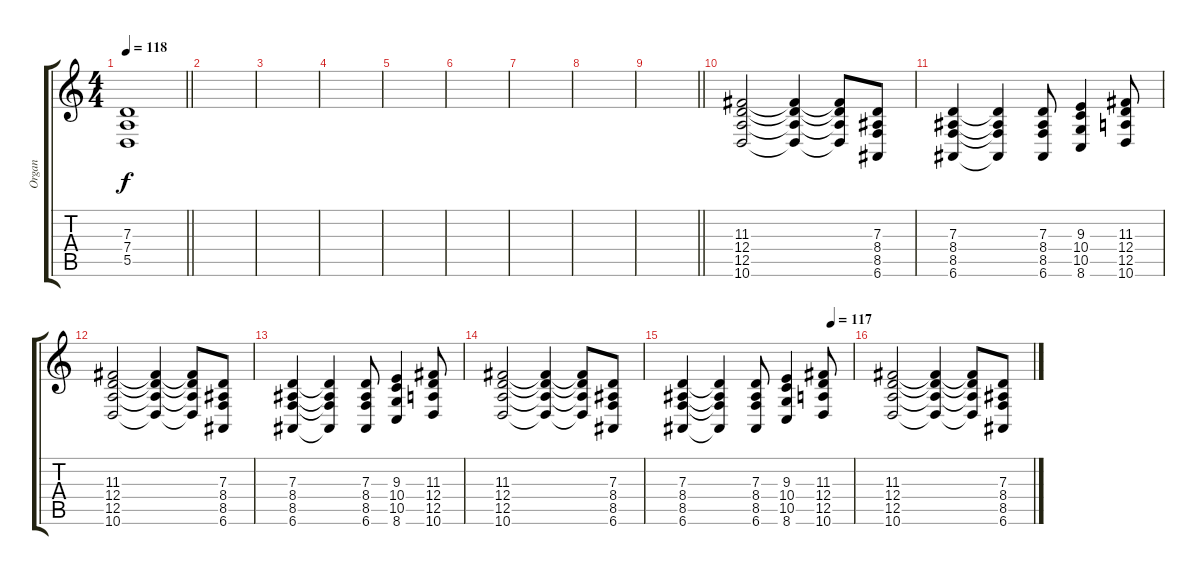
\track ("Organ" "Organ") {instrument drawbarorgan}
\staff {score tabs}
\tuning (E4 B3 G3 D3 A2 E2) {hide}
\ts (4 4)
\tempo 118
\clef g2
\barLineRight lightlight
\ks c
(7.3 7.4 5.5).1{dy f} |
|
|
|
|
|
|
|
\barLineRight lightlight
|
(11.3 12.4 12.5 10.6).2 (11.3{t} 12.4{t} 12.5{t} 10.6{t}).4 (11.3{t} 12.4{t} 12.5{t} 10.6{t}).8 (7.3 8.4 8.5 6.6).8 |
(7.3 8.4 8.5 6.6).4 (7.3{t} 8.4{t} 8.5{t} 6.6{t}).4 (7.3 8.4 8.5 6.6).8 (9.3 10.4 10.5 8.6).4 (11.3 12.4 12.5 10.6).8 |
(11.3 12.4 12.5 10.6).2 (11.3{t} 12.4{t} 12.5{t} 10.6{t}).4 (11.3{t} 12.4{t} 12.5{t} 10.6{t}).8 (7.3 8.4 8.5 6.6).8 |
(7.3 8.4 8.5 6.6).4 (7.3{t} 8.4{t} 8.5{t} 6.6{t}).4 (7.3 8.4 8.5 6.6).8 (9.3 10.4 10.5 8.6).4 (11.3 12.4 12.5 10.6).8 |
(11.3 12.4 12.5 10.6).2 (11.3{t} 12.4{t} 12.5{t} 10.6{t}).4 (11.3{t} 12.4{t} 12.5{t} 10.6{t}).8 (7.3 8.4 8.5 6.6).8 |
\tempo (117 0.875)
(7.3 8.4 8.5 6.6).4 (7.3{t} 8.4{t} 8.5{t} 6.6{t}).4 (7.3 8.4 8.5 6.6).8 (9.3 10.4 10.5 8.6).4 (11.3 12.4 12.5 10.6).8 |
(11.3 12.4 12.5 10.6).2 (11.3{t} 12.4{t} 12.5{t} 10.6{t}).4 (11.3{t} 12.4{t} 12.5{t} 10.6{t}).8 (7.3 8.4 8.5 6.6).8
